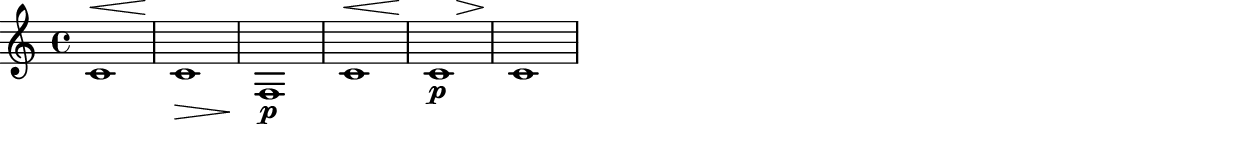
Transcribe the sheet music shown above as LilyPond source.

%% Generated by lilypond-book
%% Options: [exampleindent=10.16\mm,indent=0\mm,line-width=160\mm,paper-height=845.047\pt,paper-width=597.508\pt,papersize='(cons (* 597.508 pt) (* 845.047 pt))]
\include "lilypond-book-preamble.ly"


% ****************************************************************
% Start cut-&-pastable-section
% ****************************************************************

#(ly:set-option 'eps-box-padding 3.000000)



\paper {
  #(set-paper-size '(cons (* 597.508 pt) (* 845.047 pt)))
  indent = 0\mm
  line-width = 160\mm
  % offset the left padding, also add 1mm as lilypond creates cropped
  % images with a little space on the right
  line-width = #(- line-width (* mm  3.000000) (* mm 1))
}

\layout {
  
}




% ****************************************************************
% ly snippet:
% ****************************************************************
\sourcefilename "/lilypond-2.25.15/input/regression/dynamics-alignment-autobreak.ly"
\sourcefileline 0
\version "2.19.21"

\header {
  texidoc = "If a dynamic has an explicit direction that differs from the 
dynamic line spanner's direction, automatically break the dynamic line spanner.
"
}

\relative {
  c'1^\<
  c1_\>
  f,1\p

  c'1^\<
  c1_\p^\>
  c1\!
}



% ****************************************************************
% end ly snippet
% ****************************************************************
